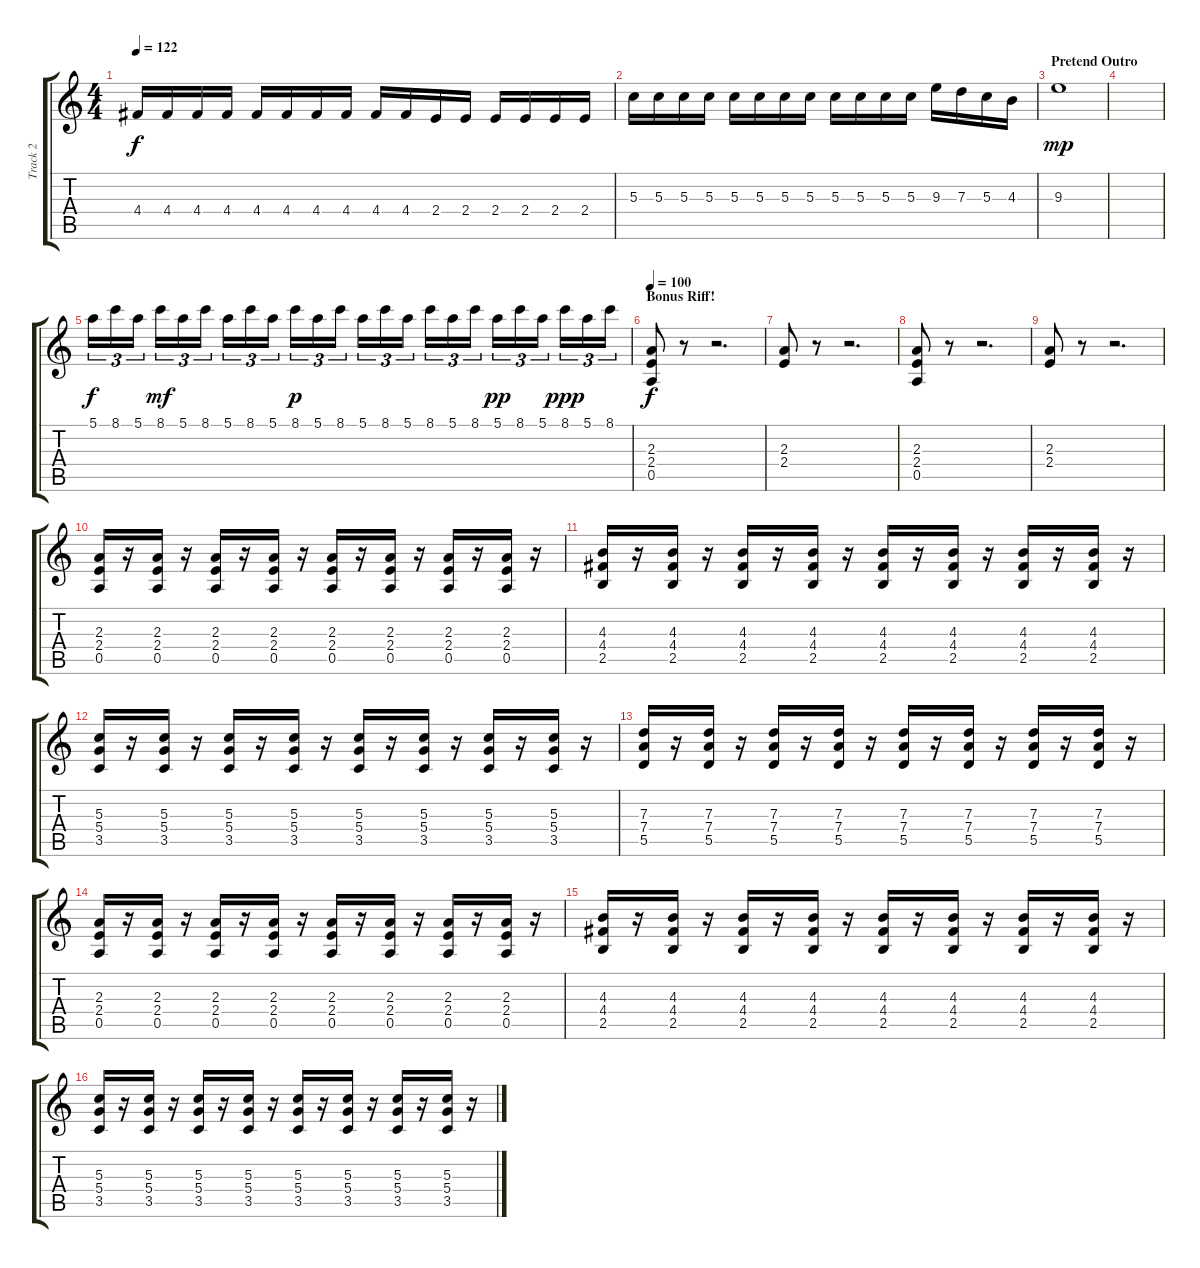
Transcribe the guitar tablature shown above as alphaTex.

\track ("Track 2" "Track 2") {instrument acousticguitarnylon}
\staff {score tabs}
\tuning (E4 B3 G3 D3 A2 E2) {hide}
\ts (4 4)
\tempo 122
\clef g2
\ks c
4.4.16{dy f} 4.4.16 4.4.16 4.4.16 4.4.16 4.4.16 4.4.16 4.4.16 4.4.16 4.4.16 2.4.16 2.4.16 2.4.16 2.4.16 2.4.16 2.4.16 |
5.3.16 5.3.16 5.3.16 5.3.16 5.3.16 5.3.16 5.3.16 5.3.16 5.3.16 5.3.16 5.3.16 5.3.16 9.3.16 7.3.16 5.3.16 4.3.16 |
\section ("" "Pretend Outro")
9.3.1{dy mp} |
|
5.1.16{tu (3 2) dy f} 8.1.16{tu (3 2)} 5.1.16{tu (3 2)} 8.1.16{tu (3 2) dy mf} 5.1.16{tu (3 2)} 8.1.16{tu (3 2)} 5.1.16{tu (3 2)} 8.1.16{tu (3 2)} 5.1.16{tu (3 2)} 8.1.16{tu (3 2) dy p} 5.1.16{tu (3 2)} 8.1.16{tu (3 2)} 5.1.16{tu (3 2)} 8.1.16{tu (3 2)} 5.1.16{tu (3 2)} 8.1.16{tu (3 2)} 5.1.16{tu (3 2)} 8.1.16{tu (3 2)} 5.1.16{tu (3 2) dy pp} 8.1.16{tu (3 2)} 5.1.16{tu (3 2)} 8.1.16{tu (3 2) dy ppp} 5.1.16{tu (3 2)} 8.1.16{tu (3 2)} |
\section ("" "Bonus Riff!")
\tempo 100
(2.3 2.4 0.5).8{dy f instrument distortionguitar} r.8 r.2{d} |
(2.3 2.4).8 r.8 r.2{d} |
(2.3 2.4 0.5).8{volume 14 instrument distortionguitar} r.8 r.2{d} |
(2.3 2.4).8 r.8 r.2{d} |
(2.3 2.4 0.5).16 r.16 (2.3 2.4 0.5).16 r.16 (2.3 2.4 0.5).16 r.16 (2.3 2.4 0.5).16 r.16 (2.3 2.4 0.5).16 r.16 (2.3 2.4 0.5).16 r.16 (2.3 2.4 0.5).16 r.16 (2.3 2.4 0.5).16 r.16 |
(4.3 4.4 2.5).16 r.16 (4.3 4.4 2.5).16 r.16 (4.3 4.4 2.5).16 r.16 (4.3 4.4 2.5).16 r.16 (4.3 4.4 2.5).16 r.16 (4.3 4.4 2.5).16 r.16 (4.3 4.4 2.5).16 r.16 (4.3 4.4 2.5).16 r.16 |
(5.3 5.4 3.5).16 r.16 (5.3 5.4 3.5).16 r.16 (5.3 5.4 3.5).16 r.16 (5.3 5.4 3.5).16 r.16 (5.3 5.4 3.5).16 r.16 (5.3 5.4 3.5).16 r.16 (5.3 5.4 3.5).16 r.16 (5.3 5.4 3.5).16 r.16 |
(7.3 7.4 5.5).16 r.16 (7.3 7.4 5.5).16 r.16 (7.3 7.4 5.5).16 r.16 (7.3 7.4 5.5).16 r.16 (7.3 7.4 5.5).16 r.16 (7.3 7.4 5.5).16 r.16 (7.3 7.4 5.5).16 r.16 (7.3 7.4 5.5).16 r.16 |
(2.3 2.4 0.5).16 r.16 (2.3 2.4 0.5).16 r.16 (2.3 2.4 0.5).16 r.16 (2.3 2.4 0.5).16 r.16 (2.3 2.4 0.5).16 r.16 (2.3 2.4 0.5).16 r.16 (2.3 2.4 0.5).16 r.16 (2.3 2.4 0.5).16 r.16 |
(4.3 4.4 2.5).16 r.16 (4.3 4.4 2.5).16 r.16 (4.3 4.4 2.5).16 r.16 (4.3 4.4 2.5).16 r.16 (4.3 4.4 2.5).16 r.16 (4.3 4.4 2.5).16 r.16 (4.3 4.4 2.5).16 r.16 (4.3 4.4 2.5).16 r.16 |
(5.3 5.4 3.5).16 r.16 (5.3 5.4 3.5).16 r.16 (5.3 5.4 3.5).16 r.16 (5.3 5.4 3.5).16 r.16 (5.3 5.4 3.5).16 r.16 (5.3 5.4 3.5).16 r.16 (5.3 5.4 3.5).16 r.16 (5.3 5.4 3.5).16 r.16
